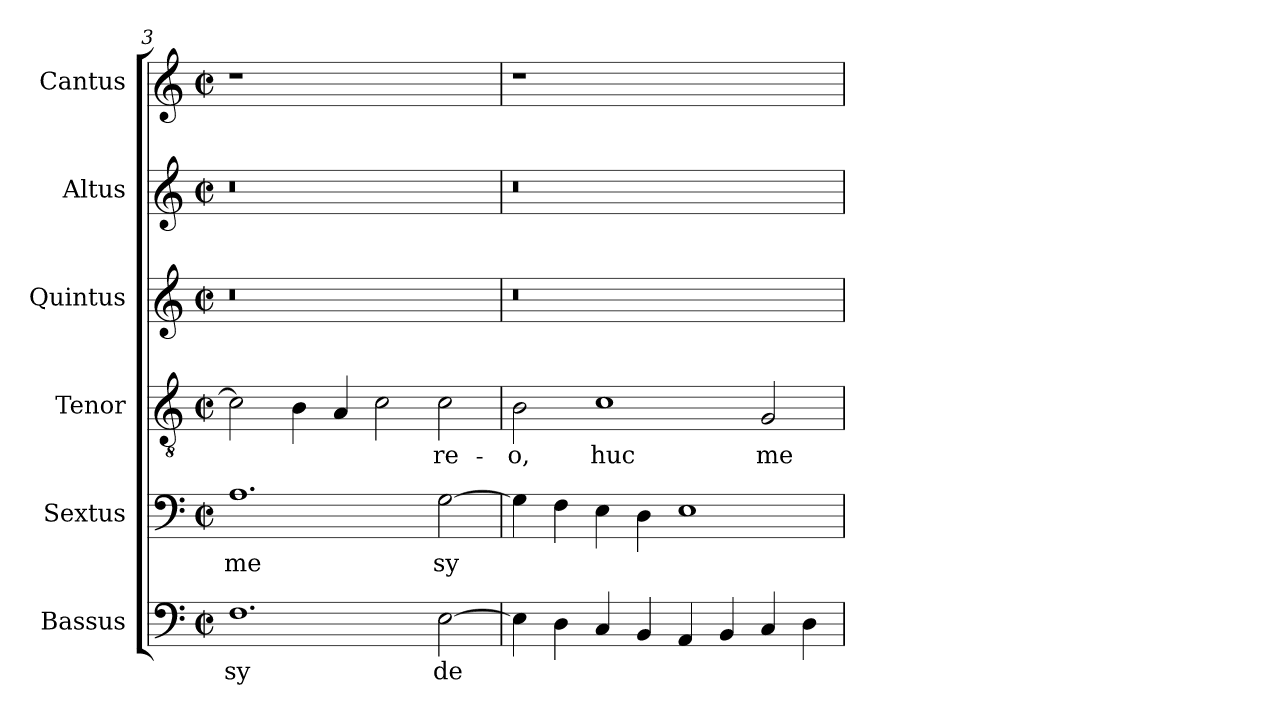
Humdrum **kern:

**kern	**text	**kern	**text	**kern	**text	**kern	**kern	**kern
*part6	*part6	*part5	*part5	*part4	*part4	*part3	*part2	*part1
*staff6	*staff6	*staff5	*staff5	*staff4	*staff4	*staff3	*staff2	*staff1
*I"Bassus	*	*I"Sextus	*	*I"Tenor	*	*I"Quintus	*I"Altus	*I"Cantus
*I'Bassus	*	*I'Sextus	*	*I'Tenor	*	*I'Quintus	*I'Altus	*I'Cantus
*clefF4	*	*clefF4	*	*clefGv2	*	*clefG2	*clefG2	*clefG2
*k[]	*	*k[]	*	*k[]	*	*k[]	*k[]	*k[]
*C:	*	*C:	*	*C:	*	*C:	*C:	*C:
*M2/2	*	*M2/2	*	*M2/2	*	*M2/2	*M2/2	*M2/2
*met(c|)	*	*met(c|)	*	*met(c|)	*	*met(c|)	*met(c|)	*met(c|)
=3	=3	=3	=3	=3	=3	=3	=3	=3
!	!LO:LY:b	!	!LO:LY:b:cj	!	!LO:LY:b:cj	!	!	!
1.F	sy	1.A	me	2c\]	--	0r	0r	1r
!	!	!	!	!	!LO:LY:b:cj	!	!	!
.	.	.	.	4B\	--	.	.	.
!	!	!	!	!	!LO:LY:b:cj	!	!	!
.	.	.	.	4A/	--	.	.	.
!	!	!	!	!	!LO:LY:b:cj	!	!	!
.	.	.	.	2c\	--	.	.	1ryy
!	!LO:LY:b	!	!LO:LY:b:cj	!	!LO:LY:b:cj	!	!	!
[>2E\	de	[>2G\	sy	2c\	-re-	.	.	.
=4	=4	=4	=4	=4	=4	=4	=4	=4
!	!LO:LY:b	!	!LO:LY:b:cj	!	!LO:LY:b:cj	!	!	!
4E\]	.	4G\]	.	2B\	-o,	0r	0r	1r
!	!LO:LY:b	!	!LO:LY:b:cj	!	!	!	!	!
4D\	.	4F\	.	.	.	.	.	.
!	!LO:LY:b	!	!LO:LY:b:cj	!	!LO:LY:b:cj	!	!	!
4C/	.	4E\	.	1c	huc	.	.	.
!	!LO:LY:b	!	!LO:LY:b:cj	!	!	!	!	!
4BB/	.	4D\	.	.	.	.	.	.
!	!LO:LY:b	!	!LO:LY:b:cj	!	!	!	!	!
4AA/	.	1E	.	.	.	.	.	1ryy
!	!LO:LY:b	!	!	!	!	!	!	!
4BB/	.	.	.	.	.	.	.	.
!	!LO:LY:b	!	!	!	!LO:LY:b:cj	!	!	!
4C/	.	.	.	2G/	me	.	.	.
!	!LO:LY:b	!	!	!	!	!	!	!
4D\	.	.	.	.	.	.	.	.
=	=	=	=	=	=	=	=	=
*-	*-	*-	*-	*-	*-	*-	*-	*-
